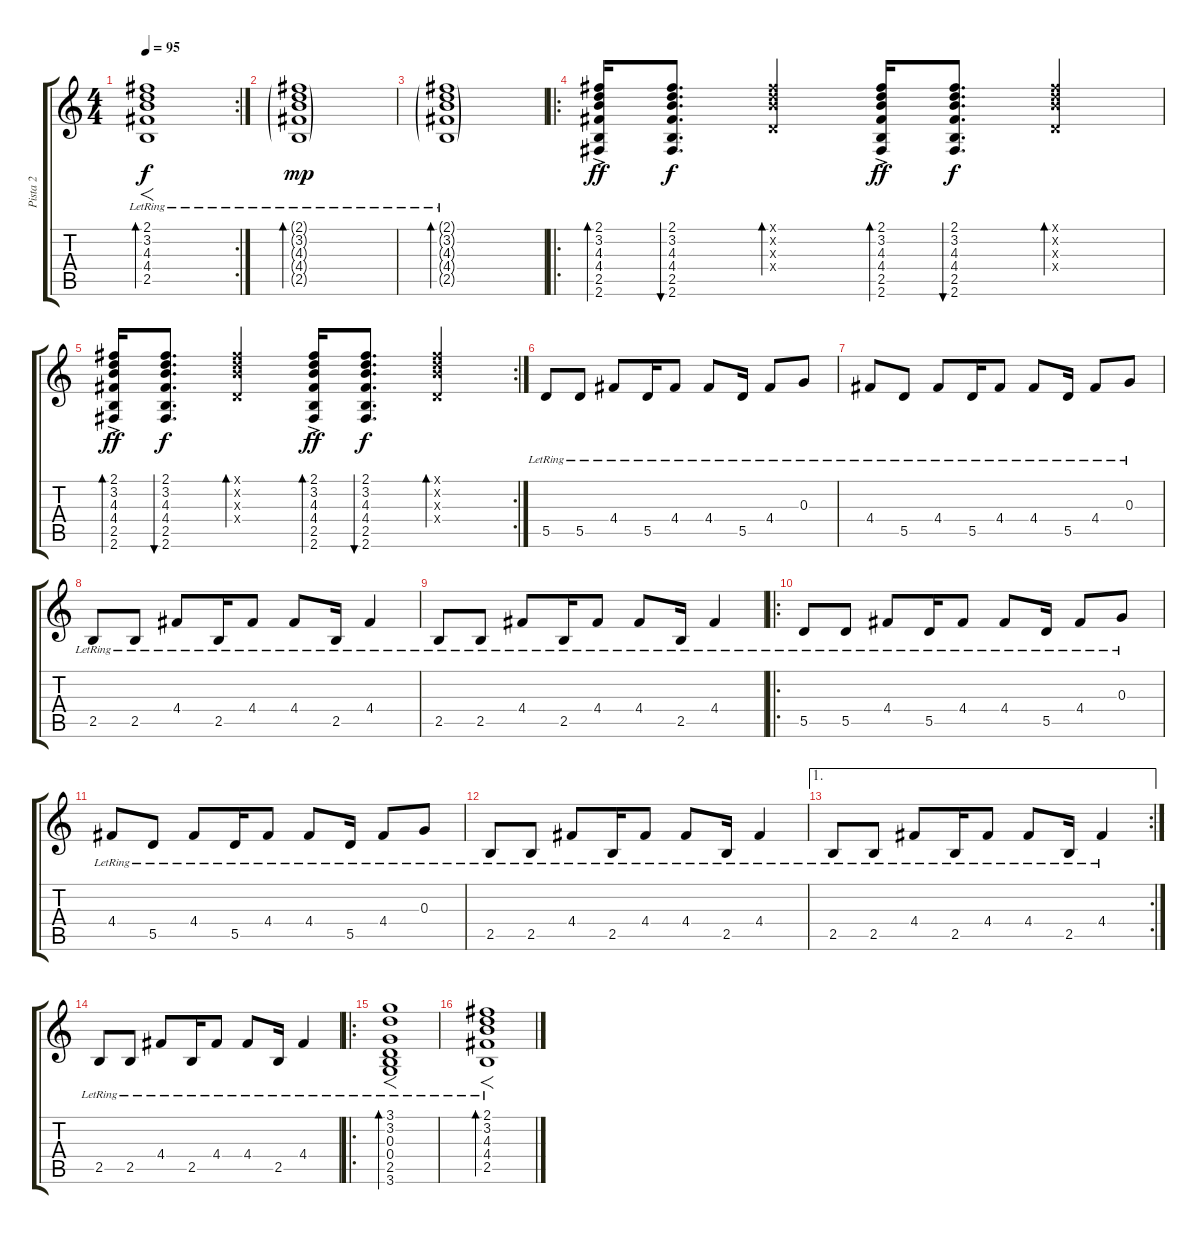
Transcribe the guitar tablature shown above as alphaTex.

\track ("Pista 2" "Pista 2") {instrument electricguitarjazz}
\staff {score tabs}
\tuning (E4 B3 G3 D3 A2 E2) {hide}
\rc 2
\ts (4 4)
\tempo 95
\clef g2
\ks c
(2.1{lr} 3.2{lr} 4.3{lr} 4.4{lr} 2.5{lr}).1{f bd 60 dy f volume 16} |
(2.1{g lr} 3.2{g lr} 4.3{g lr} 4.4{g lr} 2.5{g lr}).1{bd 60 dy mp volume 11} |
(2.1{g lr} 3.2{g lr} 4.3{g lr} 4.4{g lr} 2.5{g lr}).1{bd 60 volume 11} |
\ro
(2.1{ac} 3.2{ac} 4.3{ac} 4.4{ac} 2.5{ac} 2.6{ac}).16{bd 60 dy ff} (2.1 3.2 4.3 4.4 2.5 2.6).8{d bu 60 dy f} (2.1{x} 3.2{x} 4.3{x} 0.4{x}).4{bd 60} (2.1{ac} 3.2{ac} 4.3{ac} 4.4{ac} 2.5{ac} 2.6{ac}).16{bd 60 dy ff} (2.1 3.2 4.3 4.4 2.5 2.6).8{d bu 60 dy f} (2.1{x} 3.2{x} 4.3{x} 0.4{x}).4{bd 60} |
\rc 2
(2.1{ac} 3.2{ac} 4.3{ac} 4.4{ac} 2.5{ac} 2.6{ac}).16{bd 60 dy ff} (2.1 3.2 4.3 4.4 2.5 2.6).8{d bu 60 dy f} (2.1{x} 3.2{x} 4.3{x} 0.4{x}).4{bd 60} (2.1{ac} 3.2{ac} 4.3{ac} 4.4{ac} 2.5{ac} 2.6{ac}).16{bd 60 dy ff} (2.1 3.2 4.3 4.4 2.5 2.6).8{d bu 60 dy f} (2.1{x} 3.2{x} 4.3{x} 0.4{x}).4{bd 60} |
5.5{lr}.8{volume 13 instrument electricguitarjazz} 5.5{lr}.8 4.4{lr}.8 5.5{lr}.16 4.4{lr}.8 4.4{lr}.8 5.5{lr}.16 4.4{lr}.8 0.3{lr}.8 |
4.4{lr}.8 5.5{lr}.8 4.4{lr}.8 5.5{lr}.16 4.4{lr}.8 4.4{lr}.8 5.5{lr}.16 4.4{lr}.8 0.3{lr}.8 |
2.5{lr}.8 2.5{lr}.8 4.4{lr}.8 2.5{lr}.16 4.4{lr}.8 4.4{lr}.8 2.5{lr}.16 4.4{lr}.4 |
2.5{lr}.8 2.5{lr}.8 4.4{lr}.8 2.5{lr}.16 4.4{lr}.8 4.4{lr}.8 2.5{lr}.16 4.4{lr}.4 |
\ro
5.5{lr}.8{volume 13 instrument electricguitarjazz} 5.5{lr}.8 4.4{lr}.8 5.5{lr}.16 4.4{lr}.8 4.4{lr}.8 5.5{lr}.16 4.4{lr}.8 0.3{lr}.8 |
4.4{lr}.8 5.5{lr}.8 4.4{lr}.8 5.5{lr}.16 4.4{lr}.8 4.4{lr}.8 5.5{lr}.16 4.4{lr}.8 0.3{lr}.8 |
2.5{lr}.8 2.5{lr}.8 4.4{lr}.8 2.5{lr}.16 4.4{lr}.8 4.4{lr}.8 2.5{lr}.16 4.4{lr}.4 |
\ae 1
\rc 2
2.5{lr}.8 2.5{lr}.8 4.4{lr}.8 2.5{lr}.16 4.4{lr}.8 4.4{lr}.8 2.5{lr}.16 4.4{lr}.4 |
2.5{lr}.8 2.5{lr}.8 4.4{lr}.8 2.5{lr}.16 4.4{lr}.8 4.4{lr}.8 2.5{lr}.16 4.4{lr}.4 |
\ro
(3.1{lr} 3.2{lr} 0.3{lr} 0.4{lr} 2.5{lr} 3.6{lr}).1{f bd 60 volume 16} |
(2.1{lr} 3.2{lr} 4.3{lr} 4.4{lr} 2.5{lr}).1{f bd 60 volume 16}
